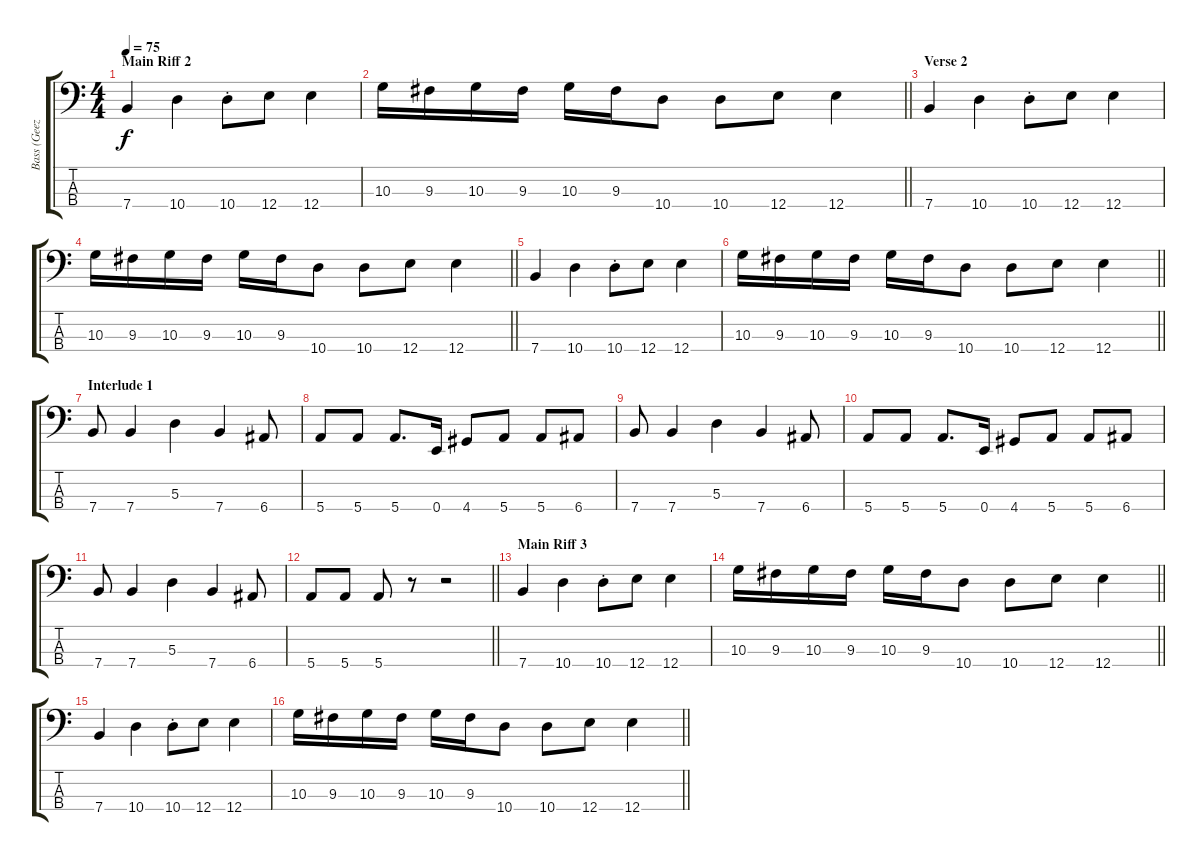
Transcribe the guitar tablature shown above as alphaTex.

\track ("Bass (Geezer Butler)" "Bass (Geez") {instrument electricbasspick}
\staff {score tabs}
\tuning (G2 D2 A1 E1) {hide}
\ts (4 4)
\section ("" "Main Riff 2")
\tempo 75
\clef f4
\ks c
7.4.4{dy f} 10.4.4 10.4{st}.8 12.4.8 12.4.4 |
\barLineRight lightlight
10.3.16 9.3.16 10.3.16 9.3.16 10.3.16 9.3.16 10.4.8 10.4.8 12.4.8 12.4.4 |
\section ("" "Verse 2")
7.4.4 10.4.4 10.4{st}.8 12.4.8 12.4.4 |
\barLineRight lightlight
10.3.16 9.3.16 10.3.16 9.3.16 10.3.16 9.3.16 10.4.8 10.4.8 12.4.8 12.4.4 |
7.4.4 10.4.4 10.4{st}.8 12.4.8 12.4.4 |
\barLineRight lightlight
10.3.16 9.3.16 10.3.16 9.3.16 10.3.16 9.3.16 10.4.8 10.4.8 12.4.8 12.4.4 |
\section ("" "Interlude 1")
7.4.8 7.4.4 5.3.4 7.4.4 6.4.8 |
5.4.8 5.4.8 5.4.8{d} 0.4.16 4.4.8 5.4.8 5.4.8 6.4.8 |
7.4.8 7.4.4 5.3.4 7.4.4 6.4.8 |
5.4.8 5.4.8 5.4.8{d} 0.4.16 4.4.8 5.4.8 5.4.8 6.4.8 |
7.4.8 7.4.4 5.3.4 7.4.4 6.4.8 |
\barLineRight lightlight
5.4.8 5.4.8 5.4.8 r.8 r.2 |
\section ("" "Main Riff 3")
7.4.4 10.4.4 10.4{st}.8 12.4.8 12.4.4 |
\barLineRight lightlight
10.3.16 9.3.16 10.3.16 9.3.16 10.3.16 9.3.16 10.4.8 10.4.8 12.4.8 12.4.4 |
7.4.4 10.4.4 10.4{st}.8 12.4.8 12.4.4 |
\barLineRight lightlight
10.3.16 9.3.16 10.3.16 9.3.16 10.3.16 9.3.16 10.4.8 10.4.8 12.4.8 12.4.4
